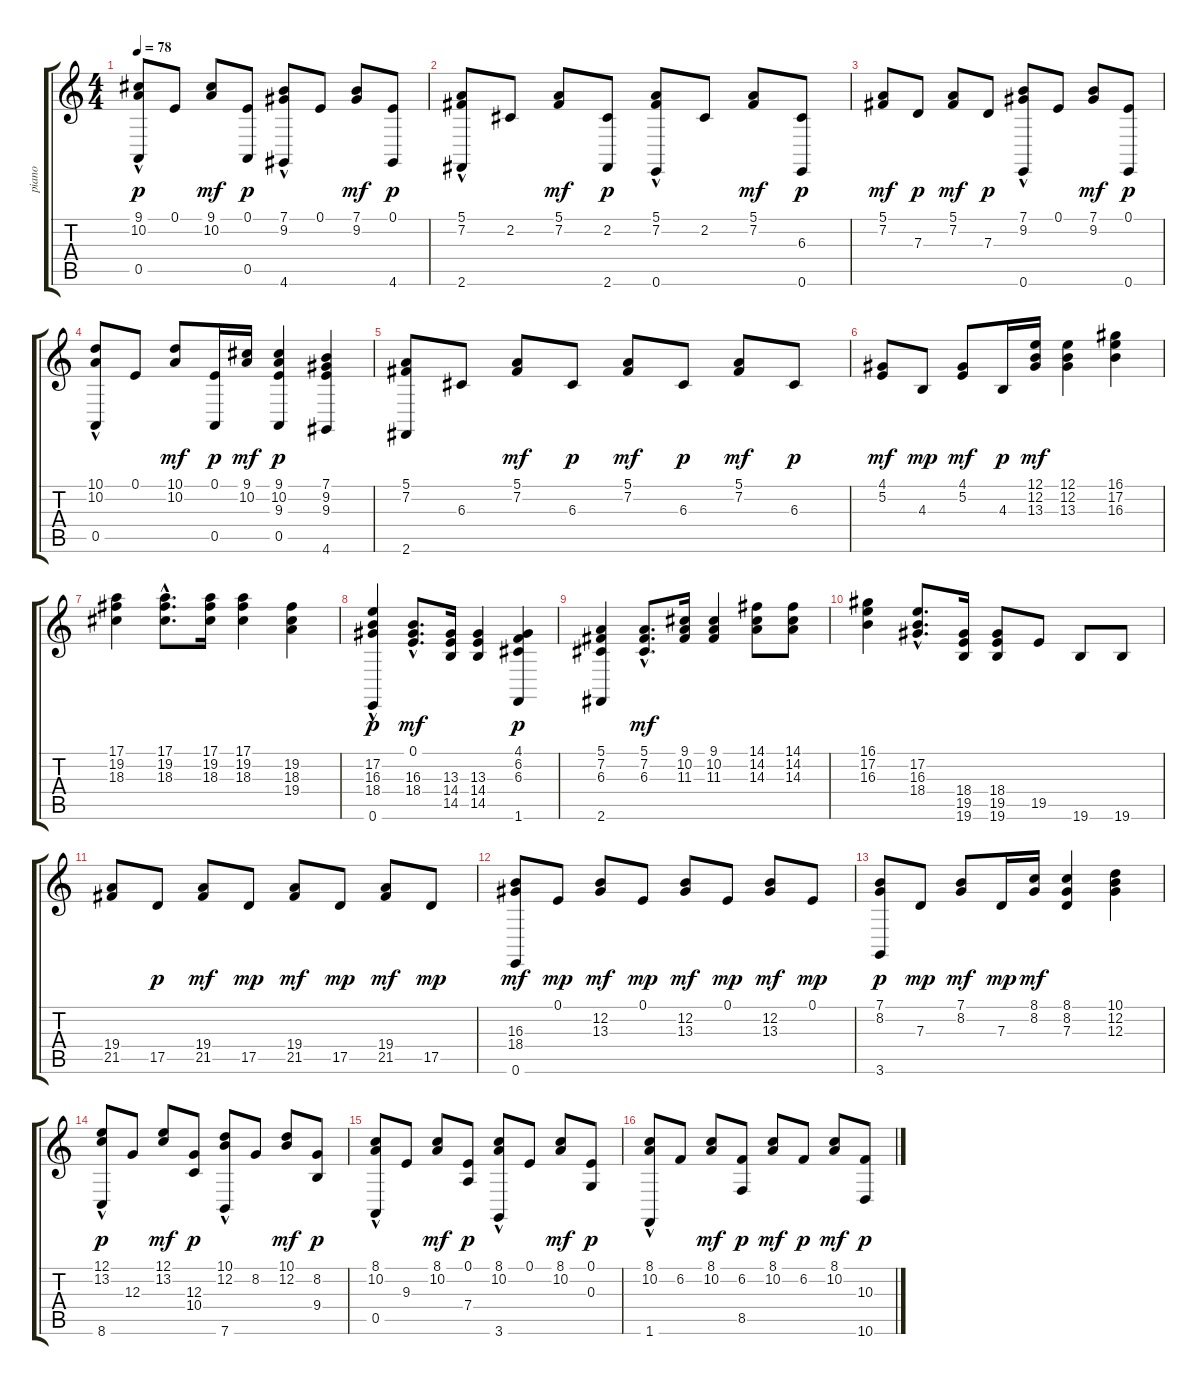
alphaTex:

\track ("piano" "piano") {instrument brightacousticpiano}
\staff {score tabs}
\tuning (E4 B3 G3 D3 A2 E2) {hide}
\ts (4 4)
\tempo 78
\clef g2
\ks c
(9.1 10.2 0.5{hac}).8{dy p} 0.1.8 (9.1 10.2).8{dy mf} (0.1 0.5).8{dy p} (7.1 9.2 4.6{hac}).8 0.1.8 (7.1 9.2).8{dy mf} (0.1 4.6).8{dy p} |
(5.1 7.2 2.6{hac}).8 2.2.8 (5.1 7.2).8{dy mf} (2.2 2.6).8{dy p} (5.1 7.2 0.6{hac}).8 2.2.8 (5.1 7.2).8{dy mf} (6.3 0.6).8{dy p} |
(5.1 7.2).8{dy mf} 7.3.8{dy p} (5.1 7.2).8{dy mf} 7.3.8{dy p} (7.1 9.2 0.6{hac}).8 0.1.8 (7.1 9.2).8{dy mf} (0.1 0.6).8{dy p} |
(10.1 10.2 0.5{hac}).8 0.1.8 (10.1 10.2).8{dy mf} (0.1 0.5).16{dy p} (9.1 10.2).16{dy mf} (9.1 10.2 9.3 0.5).4{dy p} (7.1 9.2 9.3 4.6).4 |
(5.1 7.2 2.6).8 6.3.8 (5.1 7.2).8{dy mf} 6.3.8{dy p} (5.1 7.2).8{dy mf} 6.3.8{dy p} (5.1 7.2).8{dy mf} 6.3.8{dy p} |
(4.1 5.2).8{dy mf} 4.3.8{dy mp} (4.1 5.2).8{dy mf} 4.3.16{dy p} (12.1 12.2 13.3).16{dy mf} (12.1 12.2 13.3).4 (16.1 17.2 16.3).4 |
(17.1 19.2 18.3).4 (17.1{hac} 19.2{hac} 18.3{hac}).8{d} (17.1 19.2 18.3).16 (17.1 19.2 18.3).4 (19.2 18.3 19.4).4 |
(17.2 16.3 18.4 0.6{hac}).4{dy p} (0.1{hac} 16.3{hac} 18.4{hac}).8{d dy mf} (13.3 14.4 14.5).16 (13.3 14.4 14.5).4 (4.1 6.2 6.3 1.6).4{dy p} |
(5.1 7.2 6.3 2.6).4 (5.1{hac} 7.2{hac} 6.3{hac}).8{d dy mf} (9.1 10.2 11.3).16 (9.1 10.2 11.3).4 (14.1 14.2 14.3).8 (14.1 14.2 14.3).8 |
(16.1 17.2 16.3).4 (17.2{hac} 16.3{hac} 18.4{hac}).8{d} (18.4 19.5 19.6).16 (18.4 19.5 19.6).8 19.5.8 19.6.8 19.6.8 |
(19.4 21.5).8 17.5.8{dy p} (19.4 21.5).8{dy mf} 17.5.8{dy mp} (19.4 21.5).8{dy mf} 17.5.8{dy mp} (19.4 21.5).8{dy mf} 17.5.8{dy mp} |
(16.3 18.4 0.6).8{dy mf} 0.1.8{dy mp} (12.2 13.3).8{dy mf} 0.1.8{dy mp} (12.2 13.3).8{dy mf} 0.1.8{dy mp} (12.2 13.3).8{dy mf} 0.1.8{dy mp} |
(7.1 8.2 3.6).8{dy p} 7.3.8{dy mp} (7.1 8.2).8{dy mf} 7.3.16{dy mp} (8.1 8.2).16{dy mf} (8.1 8.2 7.3).4 (10.1 12.2 12.3).4 |
(12.1 13.2 8.6{hac}).8{dy p} 12.3.8 (12.1 13.2).8{dy mf} (12.3 10.4).8{dy p} (10.1 12.2 7.6{hac}).8 8.2.8 (10.1 12.2).8{dy mf} (8.2 9.4).8{dy p} |
(8.1 10.2 0.5{hac}).8 9.3.8 (8.1 10.2).8{dy mf} (0.1 7.4).8{dy p} (8.1 10.2 3.6{hac}).8 0.1.8 (8.1 10.2).8{dy mf} (0.1 0.3).8{dy p} |
(8.1 10.2 1.6{hac}).8 6.2.8 (8.1 10.2).8{dy mf} (6.2 8.5).8{dy p} (8.1 10.2).8{dy mf} 6.2.8{dy p} (8.1 10.2).8{dy mf} (10.3 10.6).8{dy p}
